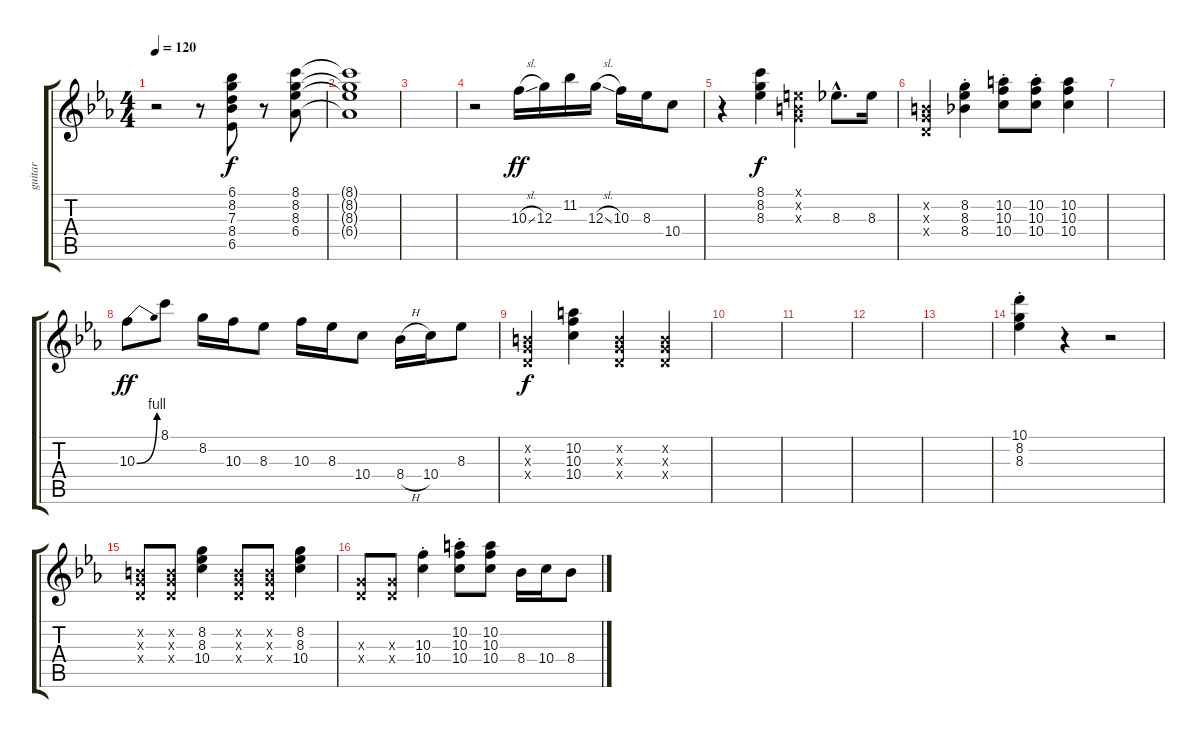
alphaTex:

\track ("guitar" "guitar") {instrument electricguitarjazz}
\staff {score tabs}
\tuning (E4 B3 G3 D3 A2 E2) {hide}
\ts (4 4)
\tempo 120
\clef g2
\ks eb
r.2{dy ff} r.8 (6.1 8.2 7.3 8.4 6.5).8{dy f} r.8 (8.1 8.2 8.3 6.4).8 |
(8.1{t} 8.2{t} 8.3{t} 6.4{t}).1 |
|
r.2 10.3{sl}.16{dy ff} 12.3.16 11.2.16 12.3{sl}.16 10.3.16 8.3.16 10.4.8 |
r.4 (8.1 8.2 8.3).4{dy f} (0.1{x} 0.2{x} 0.3{x}).4 8.3{hac}.8{d} 8.3.16 |
(0.2{x} 0.3{x} 0.4{x}).4 (8.2{st} 8.3{st} 8.4{st}).4 (10.2{st} 10.3{st} 10.4{st}).8 (10.2{st} 10.3{st} 10.4{st}).8 (10.2 10.3 10.4).4 |
|
10.3{be (bend 0 0 60 4)}.8{dy ff} 8.1.8 8.2.16 10.3.16 8.3.8 10.3.16 8.3.16 10.4.8 8.4{h}.16 10.4.16 8.3.8 |
(0.2{x} 0.3{x} 0.4{x}).4{dy f} (10.2 10.3 10.4).4 (0.2{x} 0.3{x} 0.4{x}).4 (0.2{x} 0.3{x} 0.4{x}).4 |
|
|
|
|
(10.1{st} 8.2{st} 8.3{st}).4 r.4 r.2 |
(0.2{x} 0.3{x} 0.4{x}).8 (0.2{x} 0.3{x} 0.4{x}).8 (8.2 8.3 10.4).4 (0.2{x} 0.3{x} 0.4{x}).8 (0.2{x} 0.3{x} 0.4{x}).8 (8.2 8.3 10.4).4 |
(0.3{x} 0.4{x}).8 (0.3{x} 0.4{x}).8 (10.3{st} 10.4{st}).4 (10.2{st} 10.3{st} 10.4{st}).8 (10.2 10.3 10.4).8 8.4.16 10.4.16 8.4.8
